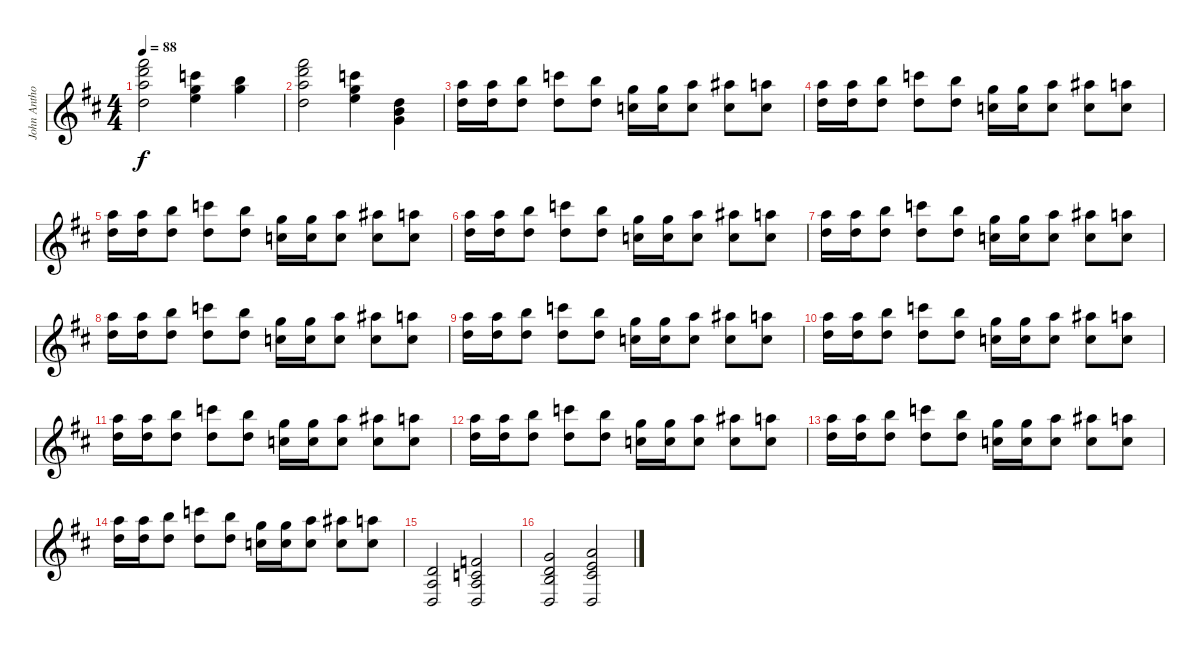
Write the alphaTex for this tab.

\track ("John Anthony Keyboards RH" "John Antho") {instrument drawbarorgan}
\staff {score}
\tuning (E4 B3 G3 D3 A2 E2) {hide}
\ts (4 4)
\tempo 88
\clef g2
\ks d
(26.1 27.2 26.3 24.4).2{dy f} (20.1 20.2 21.3).4 (15.1 24.2).4 |
(26.1 27.2 26.3 24.4).2 (20.1 20.2 21.3).4 (3.1 12.2 19.3).4 |
(26.3 24.4).16 (26.3 24.4).16 (19.1 24.4).8 (20.1 24.4).8 (19.1 24.4).8 (8.1 20.2).16 (8.1 20.2).16 (8.1 22.2).8 (8.1 23.2).8 (8.1 22.2).8 |
(26.3 24.4).16 (26.3 24.4).16 (19.1 24.4).8 (20.1 24.4).8 (19.1 24.4).8 (8.1 20.2).16 (8.1 20.2).16 (8.1 22.2).8 (8.1 23.2).8 (8.1 22.2).8 |
(26.3 24.4).16 (26.3 24.4).16 (19.1 24.4).8 (20.1 24.4).8 (19.1 24.4).8 (8.1 20.2).16 (8.1 20.2).16 (8.1 22.2).8 (8.1 23.2).8 (8.1 22.2).8 |
(26.3 24.4).16 (26.3 24.4).16 (19.1 24.4).8 (20.1 24.4).8 (19.1 24.4).8 (8.1 20.2).16 (8.1 20.2).16 (8.1 22.2).8 (8.1 23.2).8 (8.1 22.2).8 |
(26.3 24.4).16 (26.3 24.4).16 (19.1 24.4).8 (20.1 24.4).8 (19.1 24.4).8 (8.1 20.2).16 (8.1 20.2).16 (8.1 22.2).8 (8.1 23.2).8 (8.1 22.2).8 |
(26.3 24.4).16 (26.3 24.4).16 (19.1 24.4).8 (20.1 24.4).8 (19.1 24.4).8 (8.1 20.2).16 (8.1 20.2).16 (8.1 22.2).8 (8.1 23.2).8 (8.1 22.2).8 |
(26.3 24.4).16 (26.3 24.4).16 (19.1 24.4).8 (20.1 24.4).8 (19.1 24.4).8 (8.1 20.2).16 (8.1 20.2).16 (8.1 22.2).8 (8.1 23.2).8 (8.1 22.2).8 |
(26.3 24.4).16 (26.3 24.4).16 (19.1 24.4).8 (20.1 24.4).8 (19.1 24.4).8 (8.1 20.2).16 (8.1 20.2).16 (8.1 22.2).8 (8.1 23.2).8 (8.1 22.2).8 |
(26.3 24.4).16 (26.3 24.4).16 (19.1 24.4).8 (20.1 24.4).8 (19.1 24.4).8 (8.1 20.2).16 (8.1 20.2).16 (8.1 22.2).8 (8.1 23.2).8 (8.1 22.2).8 |
(26.3 24.4).16 (26.3 24.4).16 (19.1 24.4).8 (20.1 24.4).8 (19.1 24.4).8 (8.1 20.2).16 (8.1 20.2).16 (8.1 22.2).8 (8.1 23.2).8 (8.1 22.2).8 |
(26.3 24.4).16 (26.3 24.4).16 (19.1 24.4).8 (20.1 24.4).8 (19.1 24.4).8 (8.1 20.2).16 (8.1 20.2).16 (8.1 22.2).8 (8.1 23.2).8 (8.1 22.2).8 |
(26.3 24.4).16 (26.3 24.4).16 (19.1 24.4).8 (20.1 24.4).8 (19.1 24.4).8 (8.1 20.2).16 (8.1 20.2).16 (8.1 22.2).8 (8.1 23.2).8 (8.1 22.2).8 |
(3.2 2.3 0.4).2{bu 60 volume 5} (1.1 1.2 2.3 0.4).2{bu 60} |
(3.1 3.2 4.3 0.4).2{bu 60} (5.1 5.2 6.3 0.4).2{bu 60}
